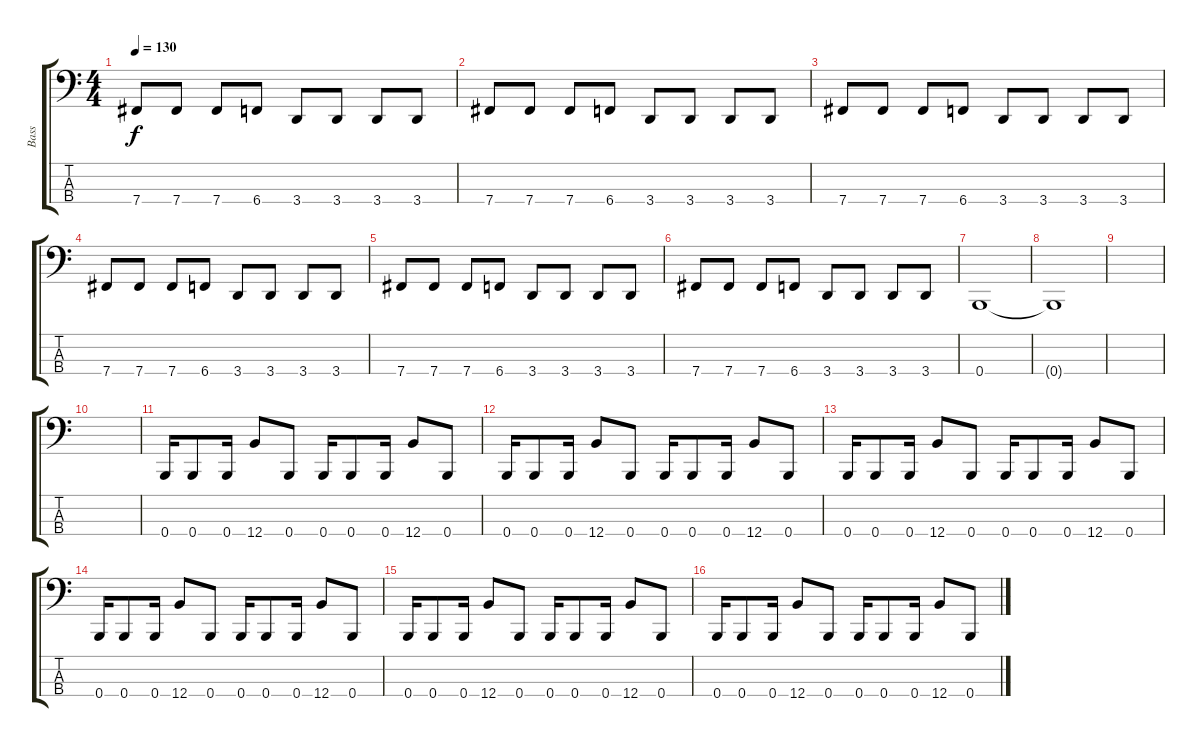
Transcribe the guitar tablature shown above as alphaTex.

\track ("Bass" "Bass") {instrument electricbasspick}
\staff {score tabs}
\tuning (E2 B1 Gb1 B0) {hide}
\ts (4 4)
\tempo 130
\clef f4
\ks c
7.4.8{dy f} 7.4.8 7.4.8 6.4.8 3.4.8 3.4.8 3.4.8 3.4.8 |
7.4.8 7.4.8 7.4.8 6.4.8 3.4.8 3.4.8 3.4.8 3.4.8 |
7.4.8 7.4.8 7.4.8 6.4.8 3.4.8 3.4.8 3.4.8 3.4.8 |
7.4.8 7.4.8 7.4.8 6.4.8 3.4.8 3.4.8 3.4.8 3.4.8 |
7.4.8 7.4.8 7.4.8 6.4.8 3.4.8 3.4.8 3.4.8 3.4.8 |
7.4.8 7.4.8 7.4.8 6.4.8 3.4.8 3.4.8 3.4.8 3.4.8 |
0.4.1 |
0.4{t}.1 |
|
|
0.4.16 0.4.8 0.4.16 12.4.8 0.4.8 0.4.16 0.4.8 0.4.16 12.4.8 0.4.8 |
0.4.16 0.4.8 0.4.16 12.4.8 0.4.8 0.4.16 0.4.8 0.4.16 12.4.8 0.4.8 |
0.4.16 0.4.8 0.4.16 12.4.8 0.4.8 0.4.16 0.4.8 0.4.16 12.4.8 0.4.8 |
0.4.16 0.4.8 0.4.16 12.4.8 0.4.8 0.4.16 0.4.8 0.4.16 12.4.8 0.4.8 |
0.4.16 0.4.8 0.4.16 12.4.8 0.4.8 0.4.16 0.4.8 0.4.16 12.4.8 0.4.8 |
0.4.16 0.4.8 0.4.16 12.4.8 0.4.8 0.4.16 0.4.8 0.4.16 12.4.8 0.4.8
